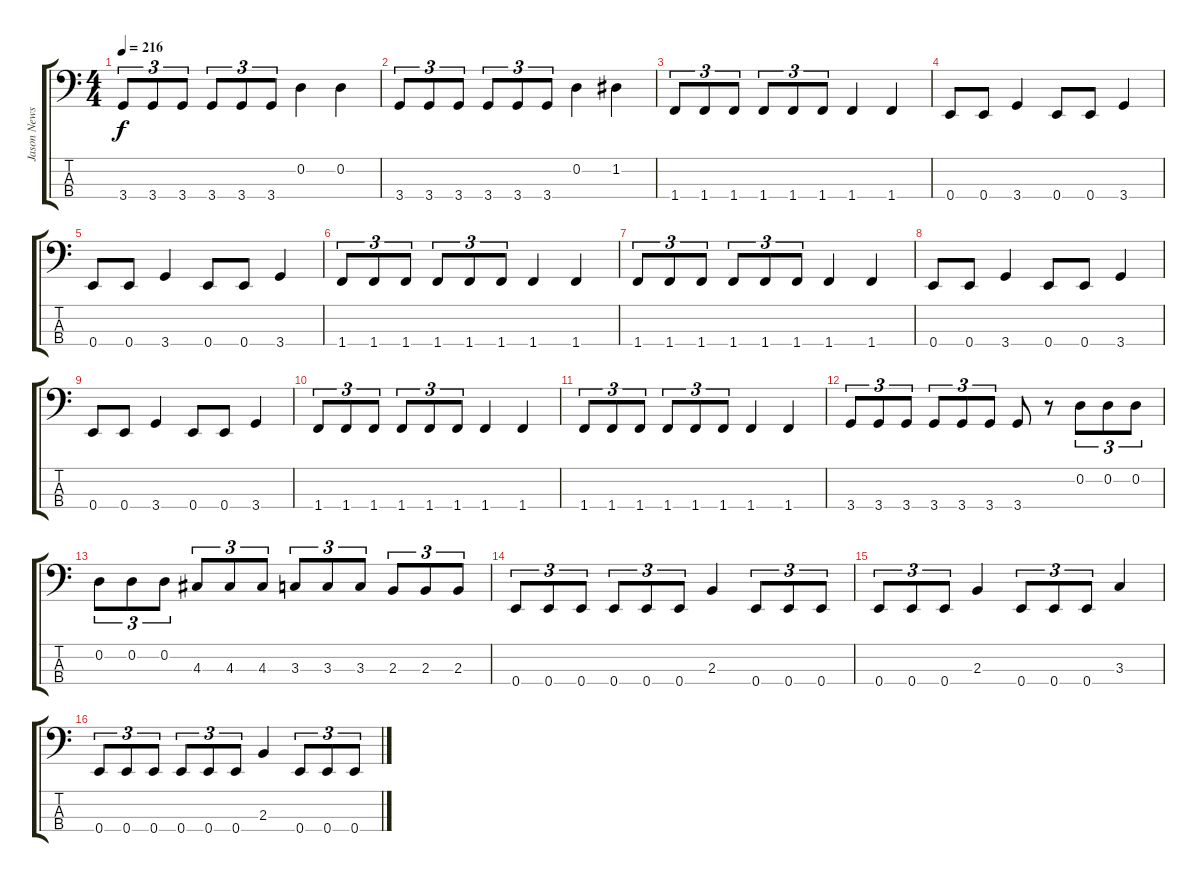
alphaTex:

\track ("Jason Newsted" "Jason News") {instrument electricbassfinger}
\staff {score tabs}
\tuning (G2 D2 A1 E1) {hide}
\ts (4 4)
\tempo 216
\clef f4
\ks c
3.4.8{tu (3 2) dy f} 3.4.8{tu (3 2)} 3.4.8{tu (3 2)} 3.4.8{tu (3 2)} 3.4.8{tu (3 2)} 3.4.8{tu (3 2)} 0.2.4 0.2.4 |
3.4.8{tu (3 2)} 3.4.8{tu (3 2)} 3.4.8{tu (3 2)} 3.4.8{tu (3 2)} 3.4.8{tu (3 2)} 3.4.8{tu (3 2)} 0.2.4 1.2.4 |
1.4.8{tu (3 2)} 1.4.8{tu (3 2)} 1.4.8{tu (3 2)} 1.4.8{tu (3 2)} 1.4.8{tu (3 2)} 1.4.8{tu (3 2)} 1.4.4 1.4.4 |
0.4.8 0.4.8 3.4.4 0.4.8 0.4.8 3.4.4 |
0.4.8 0.4.8 3.4.4 0.4.8 0.4.8 3.4.4 |
1.4.8{tu (3 2)} 1.4.8{tu (3 2)} 1.4.8{tu (3 2)} 1.4.8{tu (3 2)} 1.4.8{tu (3 2)} 1.4.8{tu (3 2)} 1.4.4 1.4.4 |
1.4.8{tu (3 2)} 1.4.8{tu (3 2)} 1.4.8{tu (3 2)} 1.4.8{tu (3 2)} 1.4.8{tu (3 2)} 1.4.8{tu (3 2)} 1.4.4 1.4.4 |
0.4.8 0.4.8 3.4.4 0.4.8 0.4.8 3.4.4 |
0.4.8 0.4.8 3.4.4 0.4.8 0.4.8 3.4.4 |
1.4.8{tu (3 2)} 1.4.8{tu (3 2)} 1.4.8{tu (3 2)} 1.4.8{tu (3 2)} 1.4.8{tu (3 2)} 1.4.8{tu (3 2)} 1.4.4 1.4.4 |
1.4.8{tu (3 2)} 1.4.8{tu (3 2)} 1.4.8{tu (3 2)} 1.4.8{tu (3 2)} 1.4.8{tu (3 2)} 1.4.8{tu (3 2)} 1.4.4 1.4.4 |
3.4.8{tu (3 2)} 3.4.8{tu (3 2)} 3.4.8{tu (3 2)} 3.4.8{tu (3 2)} 3.4.8{tu (3 2)} 3.4.8{tu (3 2)} 3.4.8 r.8 0.2.8{tu (3 2)} 0.2.8{tu (3 2)} 0.2.8{tu (3 2)} |
0.2.8{tu (3 2)} 0.2.8{tu (3 2)} 0.2.8{tu (3 2)} 4.3.8{tu (3 2)} 4.3.8{tu (3 2)} 4.3.8{tu (3 2)} 3.3.8{tu (3 2)} 3.3.8{tu (3 2)} 3.3.8{tu (3 2)} 2.3.8{tu (3 2)} 2.3.8{tu (3 2)} 2.3.8{tu (3 2)} |
0.4.8{tu (3 2)} 0.4.8{tu (3 2)} 0.4.8{tu (3 2)} 0.4.8{tu (3 2)} 0.4.8{tu (3 2)} 0.4.8{tu (3 2)} 2.3.4 0.4.8{tu (3 2)} 0.4.8{tu (3 2)} 0.4.8{tu (3 2)} |
0.4.8{tu (3 2)} 0.4.8{tu (3 2)} 0.4.8{tu (3 2)} 2.3.4 0.4.8{tu (3 2)} 0.4.8{tu (3 2)} 0.4.8{tu (3 2)} 3.3.4 |
0.4.8{tu (3 2)} 0.4.8{tu (3 2)} 0.4.8{tu (3 2)} 0.4.8{tu (3 2)} 0.4.8{tu (3 2)} 0.4.8{tu (3 2)} 2.3.4 0.4.8{tu (3 2)} 0.4.8{tu (3 2)} 0.4.8{tu (3 2)}
